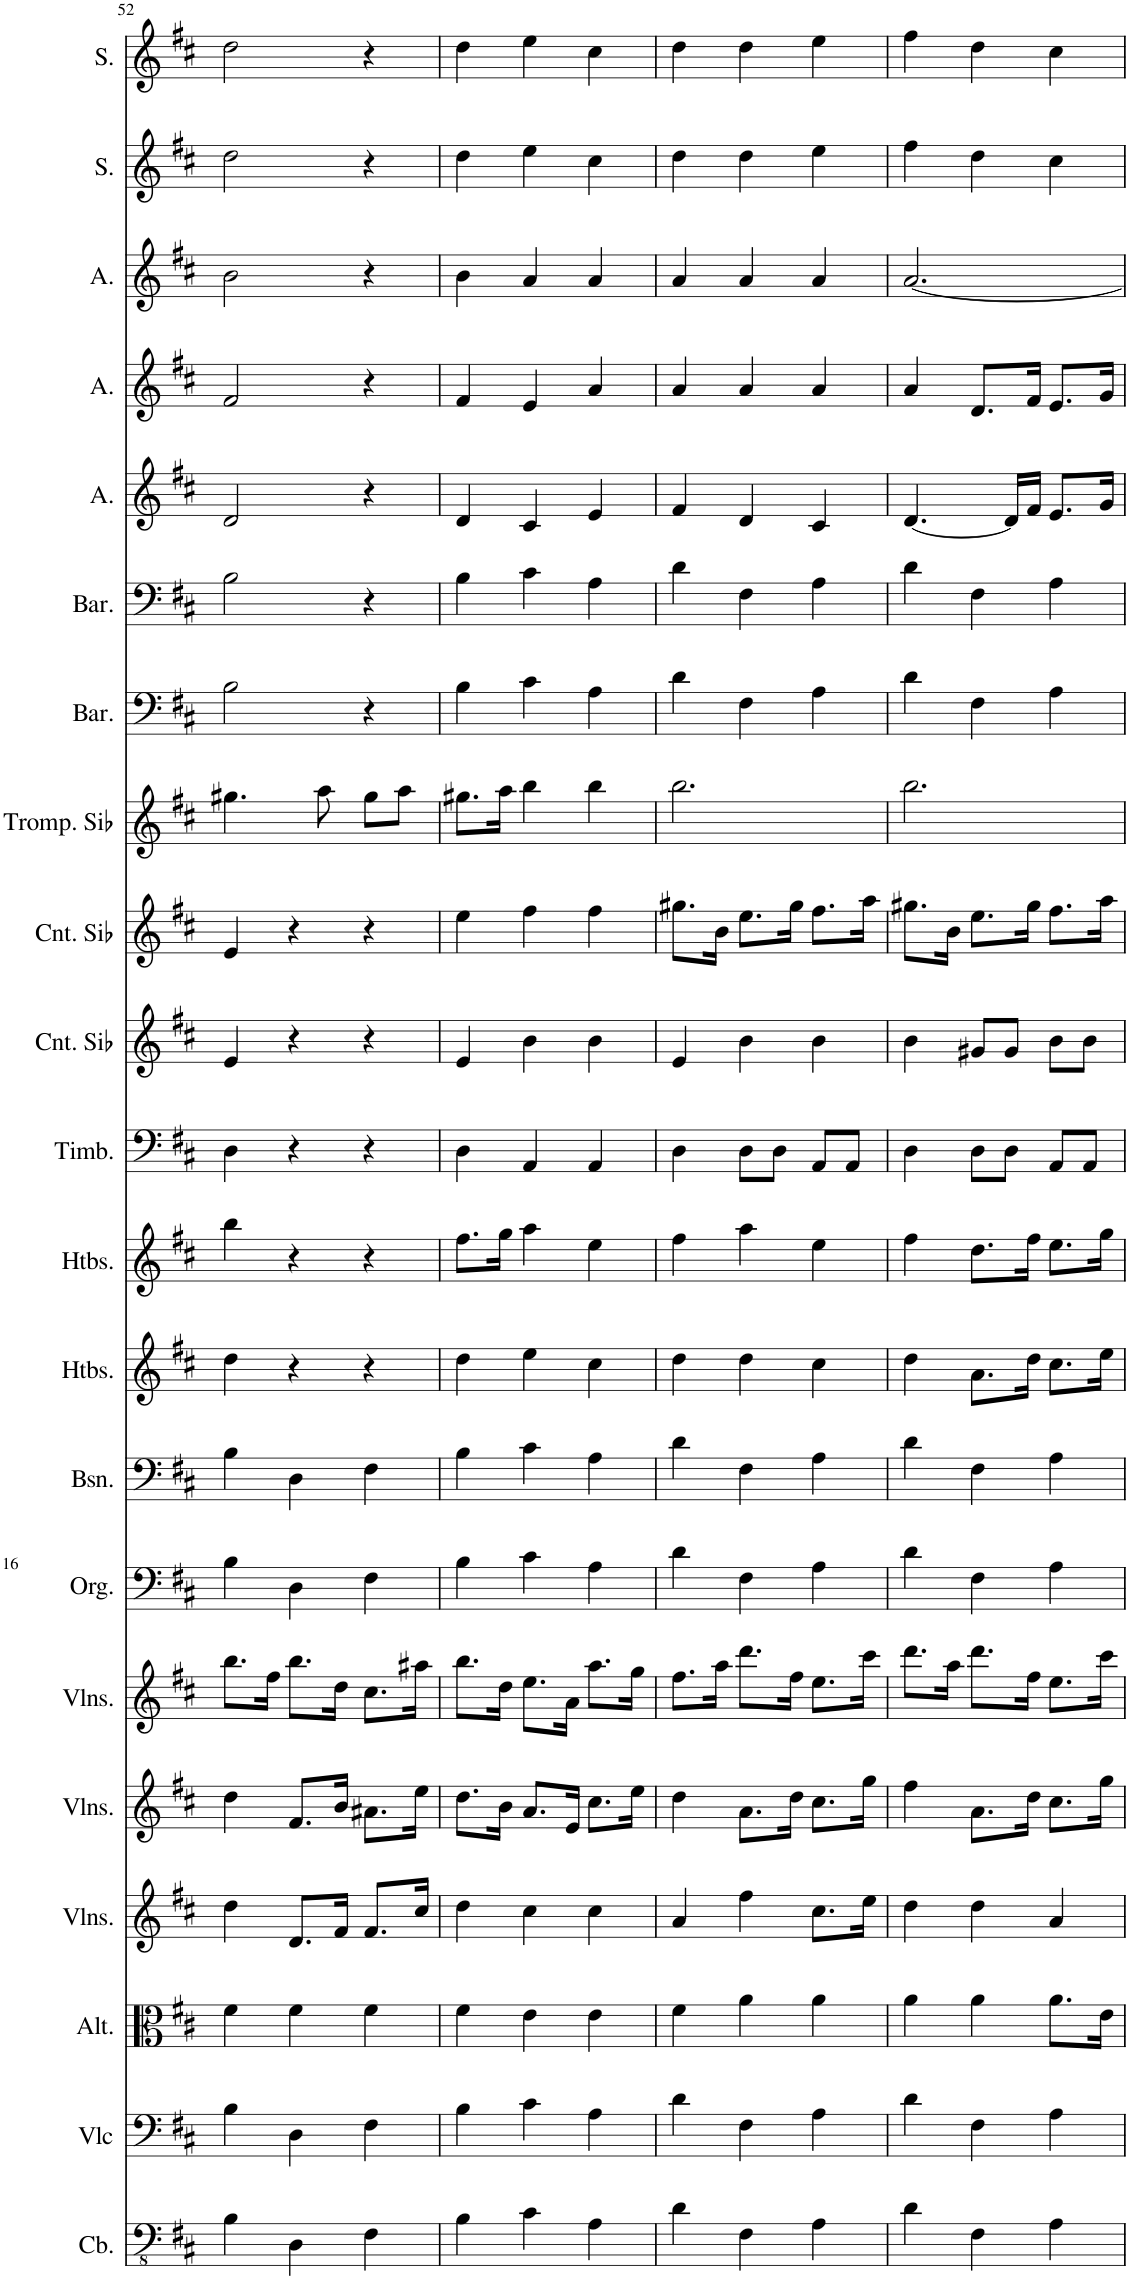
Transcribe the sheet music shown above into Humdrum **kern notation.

**kern	**kern	**kern	**kern	**kern	**kern	**kern	**kern	**kern	**kern	**kern	**kern	**kern	**kern	**kern	**kern	**kern	**kern	**kern	**kern	**kern
*part21	*part20	*part19	*part18	*part17	*part16	*part15	*part14	*part13	*part12	*part11	*part10	*part9	*part8	*part7	*part6	*part5	*part4	*part3	*part2	*part1
*staff21	*staff20	*staff19	*staff18	*staff17	*staff16	*staff15	*staff14	*staff13	*staff12	*staff11	*staff10	*staff9	*staff8	*staff7	*staff6	*staff5	*staff4	*staff3	*staff2	*staff1
*I"Contrebasse, Double Bass	*I"Violoncelle, Cello	*I"Alto, Viola	*I"Violons, Violin III	*I"Violons, Violin II	*I"Violons, Violin I	*I"Orgue, Organ	*I"Basson, Bassoon I &amp; II	*I"Hautbois, Oboe II	*I"Hautbois, Oboe I	*I"Timbales, Timpani	*I"Cornet en Sib, Trumpet III	*I"Cornet en Sib, Trumpet II	*I"Trompette en Sib, Trumpet I	*I"Baryton, Bass	*I"Baryton, Baritone	*I"Alto, Tenor	*I"Alto, Alto II	*I"Alto, Alto I	*I"Soprano, Soprano II	*I"Soprano, Soprano I
*I'Cb.	*I'Vlc	*I'Alt.	*I'Vlns.	*I'Vlns.	*I'Vlns.	*I'Org.	*I'Bsn.	*I'Htbs.	*I'Htbs.	*I'Timb.	*I'Cnt. Sib	*I'Cnt. Sib	*I'Tromp. Sib	*I'Bar.	*I'Bar.	*I'A.	*I'A.	*I'A.	*I'S.	*I'S.
!!LO:PB:g=z
*clefFv4	*clefF4	*clefC3	*clefG2	*clefG2	*clefG2	*clefF4	*clefF4	*clefG2	*clefG2	*clefF4	*clefG2	*clefG2	*clefG2	*clefF4	*clefF4	*clefG2	*clefG2	*clefG2	*clefG2	*clefG2
*Trd7c12	*	*	*	*	*	*	*	*	*	*	*Trd1c2	*Trd1c2	*Trd1c2	*	*	*	*	*	*	*
*k[f#c#]	*k[f#c#]	*k[f#c#]	*k[f#c#]	*k[f#c#]	*k[f#c#]	*k[f#c#]	*k[f#c#]	*k[f#c#]	*k[f#c#]	*k[f#c#]	*k[f#c#]	*k[f#c#]	*k[f#c#]	*k[f#c#]	*k[f#c#]	*k[f#c#]	*k[f#c#]	*k[f#c#]	*k[f#c#]	*k[f#c#]
*M3/4	*M3/4	*M3/4	*M3/4	*M3/4	*M3/4	*M3/4	*M3/4	*M3/4	*M3/4	*M3/4	*M3/4	*M3/4	*M3/4	*M3/4	*M3/4	*M3/4	*M3/4	*M3/4	*M3/4	*M3/4
=52	=52	=52	=52	=52	=52	=52	=52	=52	=52	=52	=52	=52	=52	=52	=52	=52	=52	=52	=52	=52
4BB\	4B\	4f#\	4dd\	4dd\	8.bb\L	4B\	4B\	4dd\	4bb\	4D\	4e/	4e/	4.gg#X\	2B\	2B\	2d/	2f#/	2b\	2dd\	2dd\
.	.	.	.	.	16ff#\Jk	.	.	.	.	.	.	.	.	.	.	.	.	.	.	.
4DD\	4D\	4f#\	8.d/L	8.f#/L	8.bb\L	4D\	4D\	4r	4r	4r	4r	4r	.	.	.	.	.	.	.	.
.	.	.	.	.	.	.	.	.	.	.	.	.	8aa\	.	.	.	.	.	.	.
.	.	.	16f#/Jk	16b/Jk	16dd\Jk	.	.	.	.	.	.	.	.	.	.	.	.	.	.	.
4FF#\	4F#\	4f#\	8.f#/L	8.a#X\L	8.cc#\L	4F#\	4F#\	4r	4r	4r	4r	4r	8gg#\L	4r	4r	4r	4r	4r	4r	4r
.	.	.	.	.	.	.	.	.	.	.	.	.	8aa\J	.	.	.	.	.	.	.
.	.	.	16cc#/Jk	16ee\Jk	16aa#X\Jk	.	.	.	.	.	.	.	.	.	.	.	.	.	.	.
=53	=53	=53	=53	=53	=53	=53	=53	=53	=53	=53	=53	=53	=53	=53	=53	=53	=53	=53	=53	=53
4BB\	4B\	4f#\	4dd\	8.dd\L	8.bb\L	4B\	4B\	4dd\	8.ff#\L	4D\	4e/	4ee\	8.gg#X\L	4B\	4B\	4d/	4f#/	4b\	4dd\	4dd\
.	.	.	.	16b\Jk	16dd\Jk	.	.	.	16gg\Jk	.	.	.	16aa\Jk	.	.	.	.	.	.	.
4C#\	4c#\	4e\	4cc#\	8.a/L	8.ee\L	4c#\	4c#\	4ee\	4aa\	4AA/	4b\	4ff#\	4bb\	4c#\	4c#\	4c#/	4e/	4a/	4ee\	4ee\
.	.	.	.	16e/Jk	16a\Jk	.	.	.	.	.	.	.	.	.	.	.	.	.	.	.
4AA\	4A\	4e\	4cc#\	8.cc#\L	8.aa\L	4A\	4A\	4cc#\	4ee\	4AA/	4b\	4ff#\	4bb\	4A\	4A\	4e/	4a/	4a/	4cc#\	4cc#\
.	.	.	.	16ee\Jk	16gg\Jk	.	.	.	.	.	.	.	.	.	.	.	.	.	.	.
=54	=54	=54	=54	=54	=54	=54	=54	=54	=54	=54	=54	=54	=54	=54	=54	=54	=54	=54	=54	=54
4D\	4d\	4f#\	4a/	4dd\	8.ff#\L	4d\	4d\	4dd\	4ff#\	4D\	4e/	8.gg#X\L	2.bb\	4d\	4d\	4f#/	4a/	4a/	4dd\	4dd\
.	.	.	.	.	16aa\Jk	.	.	.	.	.	.	16b\Jk	.	.	.	.	.	.	.	.
4FF#\	4F#\	4a\	4ff#\	8.a\L	8.ddd\L	4F#\	4F#\	4dd\	4aa\	8D\L	4b\	8.ee\L	.	4F#\	4F#\	4d/	4a/	4a/	4dd\	4dd\
.	.	.	.	.	.	.	.	.	.	8D\J	.	.	.	.	.	.	.	.	.	.
.	.	.	.	16dd\Jk	16ff#\Jk	.	.	.	.	.	.	16gg#\Jk	.	.	.	.	.	.	.	.
4AA\	4A\	4a\	8.cc#\L	8.cc#\L	8.ee\L	4A\	4A\	4cc#\	4ee\	8AA/L	4b\	8.ff#\L	.	4A\	4A\	4c#/	4a/	4a/	4ee\	4ee\
.	.	.	.	.	.	.	.	.	.	8AA/J	.	.	.	.	.	.	.	.	.	.
.	.	.	16ee\Jk	16gg\Jk	16ccc#\Jk	.	.	.	.	.	.	16aa\Jk	.	.	.	.	.	.	.	.
=55	=55	=55	=55	=55	=55	=55	=55	=55	=55	=55	=55	=55	=55	=55	=55	=55	=55	=55	=55	=55
4D\	4d\	4a\	4dd\	4ff#\	8.ddd\L	4d\	4d\	4dd\	4ff#\	4D\	4b\	8.gg#X\L	2.bb\	4d\	4d\	[4.d/	4a/	[2.a/	4ff#\	4ff#\
.	.	.	.	.	16aa\Jk	.	.	.	.	.	.	16b\Jk	.	.	.	.	.	.	.	.
4FF#\	4F#\	4a\	4dd\	8.a\L	8.ddd\L	4F#\	4F#\	8.a\L	8.dd\L	8D\L	8g#X/L	8.ee\L	.	4F#\	4F#\	.	8.d/L	.	4dd\	4dd\
.	.	.	.	.	.	.	.	.	.	8D\J	8g#/J	.	.	.	.	16d/LL]	.	.	.	.
.	.	.	.	16dd\Jk	16ff#\Jk	.	.	16dd\Jk	16ff#\Jk	.	.	16gg#\Jk	.	.	.	16f#/JJ	16f#/Jk	.	.	.
4AA\	4A\	8.a\L	4a/	8.cc#\L	8.ee\L	4A\	4A\	8.cc#\L	8.ee\L	8AA/L	8b\L	8.ff#\L	.	4A\	4A\	8.e/L	8.e/L	.	4cc#\	4cc#\
.	.	.	.	.	.	.	.	.	.	8AA/J	8b\J	.	.	.	.	.	.	.	.	.
.	.	16e\Jk	.	16gg\Jk	16ccc#\Jk	.	.	16ee\Jk	16gg\Jk	.	.	16aa\Jk	.	.	.	16g/Jk	16g/Jk	.	.	.
=	=	=	=	=	=	=	=	=	=	=	=	=	=	=	=	=	=	=	=	=
*-	*-	*-	*-	*-	*-	*-	*-	*-	*-	*-	*-	*-	*-	*-	*-	*-	*-	*-	*-	*-
